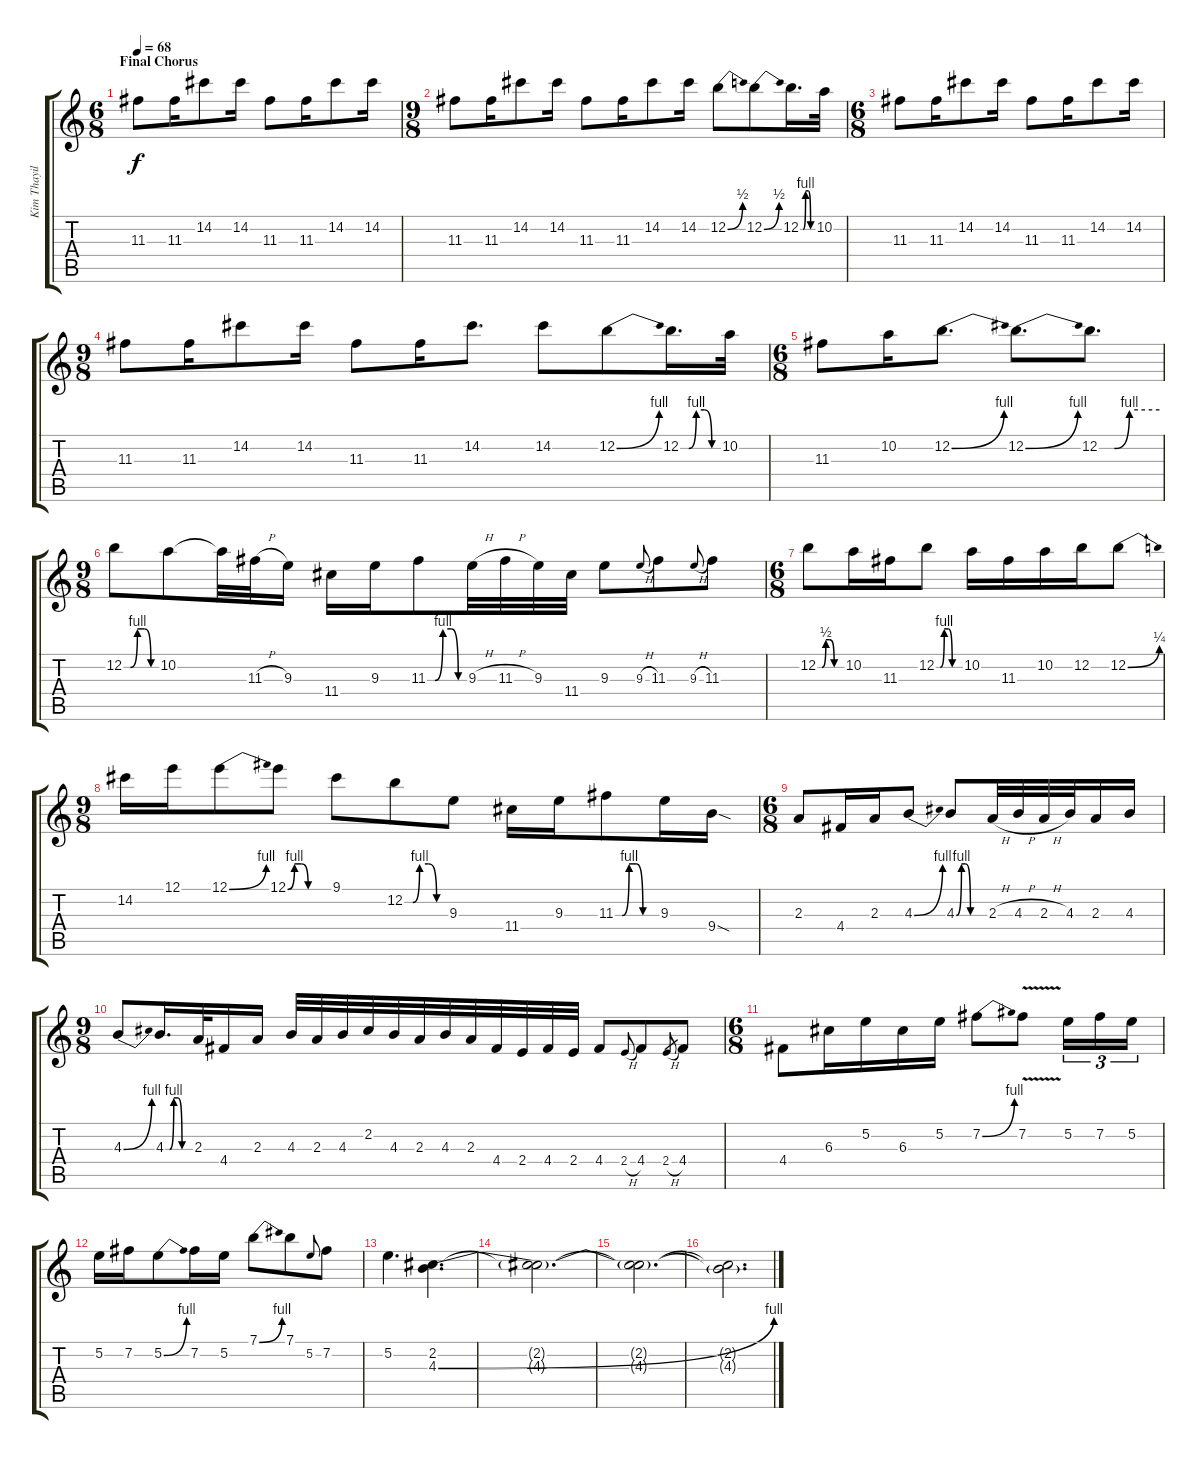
\track ("Kim Thayil" "Kim Thayil") {instrument distortionguitar}
\staff {score tabs}
\tuning (E4 B3 G3 D3 G2 C2) {hide}
\ts (6 8)
\section ("" "Final Chorus")
\tempo 68
\clef g2
\ks c
11.3.8{dy f volume 13} 11.3.16 14.2.8 14.2.16 11.3.8 11.3.16 14.2.8 14.2.16 |
\ts (9 8)
11.3.8 11.3.16 14.2.8 14.2.16 11.3.8 11.3.16 14.2.8 14.2.16 12.2{be (bend 0 0 60 2)}.8 12.2{be (bend 0 0 60 2)}.8 12.2{be (custom 0 0 13 0 25 4 38 4 50 0 60 0)}.16{d} 10.2.32 |
\ts (6 8)
11.3.8 11.3.16 14.2.8 14.2.16 11.3.8 11.3.16 14.2.8 14.2.16 |
\ts (9 8)
11.3.8 11.3.16 14.2.8 14.2.16 11.3.8 11.3.16 14.2.8{d} 14.2.8 12.2{be (bend 0 0 60 4)}.8 12.2{be (custom 0 0 13 0 25 4 38 4 50 0 60 0)}.16{d} 10.2.32 |
\ts (6 8)
11.3.8{volume 16} 10.2.16 12.2{be (bend 0 0 60 4)}.8{d} 12.2{be (bend 0 0 60 4)}.8{d} 12.2{be (custom 0 0 15 0 30 4 60 4)}.8{d} |
\ts (9 8)
12.2{be (custom 0 0 12 0 25 4 38 4 50 0 60 0)}.8 10.2.8 10.2{t}.32 11.3{h}.32 9.3.16 11.4.16 9.3.16 11.3{be (custom 0 0 12 0 25 4 38 4 50 0 60 0)}.8 9.3{h}.32 11.3{h}.32 9.3.32 11.4.32 9.3.8 9.3{h}.8{gr onbeat} 11.3.8 9.3{h}.8{gr onbeat} 11.3.8 |
\ts (6 8)
12.2{be (custom 0 0 10 0 20 2 30 2 41 0 60 0)}.8 10.2.16 11.3.16 12.2{be (custom 0 0 10 0 20 4 30 4 40 0 60 0)}.8 10.2.16 11.3.16 10.2.16 12.2.16 12.2{be (bend 0 0 60 1)}.8 |
\ts (9 8)
14.2.16 12.1.16 12.1{be (bend 0 0 60 4)}.8 12.1{be (custom 0 0 10 4 20 4 30 0 60 0)}.8 9.1.8 12.2{be (custom 0 0 12 0 22 4 35 4 47 0 60 0)}.8 9.3.8 11.4.16 9.3.16 11.3{be (custom 0 0 10 0 20 4 30 4 40 0 60 0)}.8 9.3.16 9.4{sod}.16 |
\ts (6 8)
2.3.8 4.4.16 2.3.16 4.3{be (bend 0 0 60 4)}.8 4.3{be (custom 0 0 11 4 20 4 30 0 60 0)}.8 2.3{h}.32 4.3{h}.32 2.3{h}.32 4.3.32 2.3.16 4.3.16 |
\ts (9 8)
4.3{be (bend 0 0 60 4)}.8 4.3{be (custom 0 0 10 0 20 4 30 4 40 0 60 0)}.16{d} 2.3.32 4.4.16 2.3.16 4.3.32 2.3.32 4.3.32 2.2.32 4.3.32 2.3.32 4.3.32 2.3.32 4.4.32 2.4.32 4.4.32 2.4.32 4.4.8 2.4{h}.8{gr onbeat} 4.4.8 2.4{h}.8{gr} 4.4.8 |
\ts (6 8)
4.4.8 6.3.16 5.2.16 6.3.16 5.2.16 7.2{be (bend 0 0 60 4)}.8 7.2{v}.8 5.2.16{tu (3 2)} 7.2.16{tu (3 2)} 5.2.16{tu (3 2)} |
5.2.16 7.2.16 5.2{be (bend 0 0 60 4)}.8 7.2.16 5.2.16 7.1{be (bend 0 0 60 4)}.8 7.1.8 5.2.8{gr onbeat} 7.2.8 |
5.2.4{d} (2.2 4.3{be (bend 0 0 60 4)}).4{d} |
(2.2{t} 4.3{t}).2{d} |
(2.2{t} 4.3{t}).2{d volume 0} |
(2.2{t} 4.3{t}).2{d}
